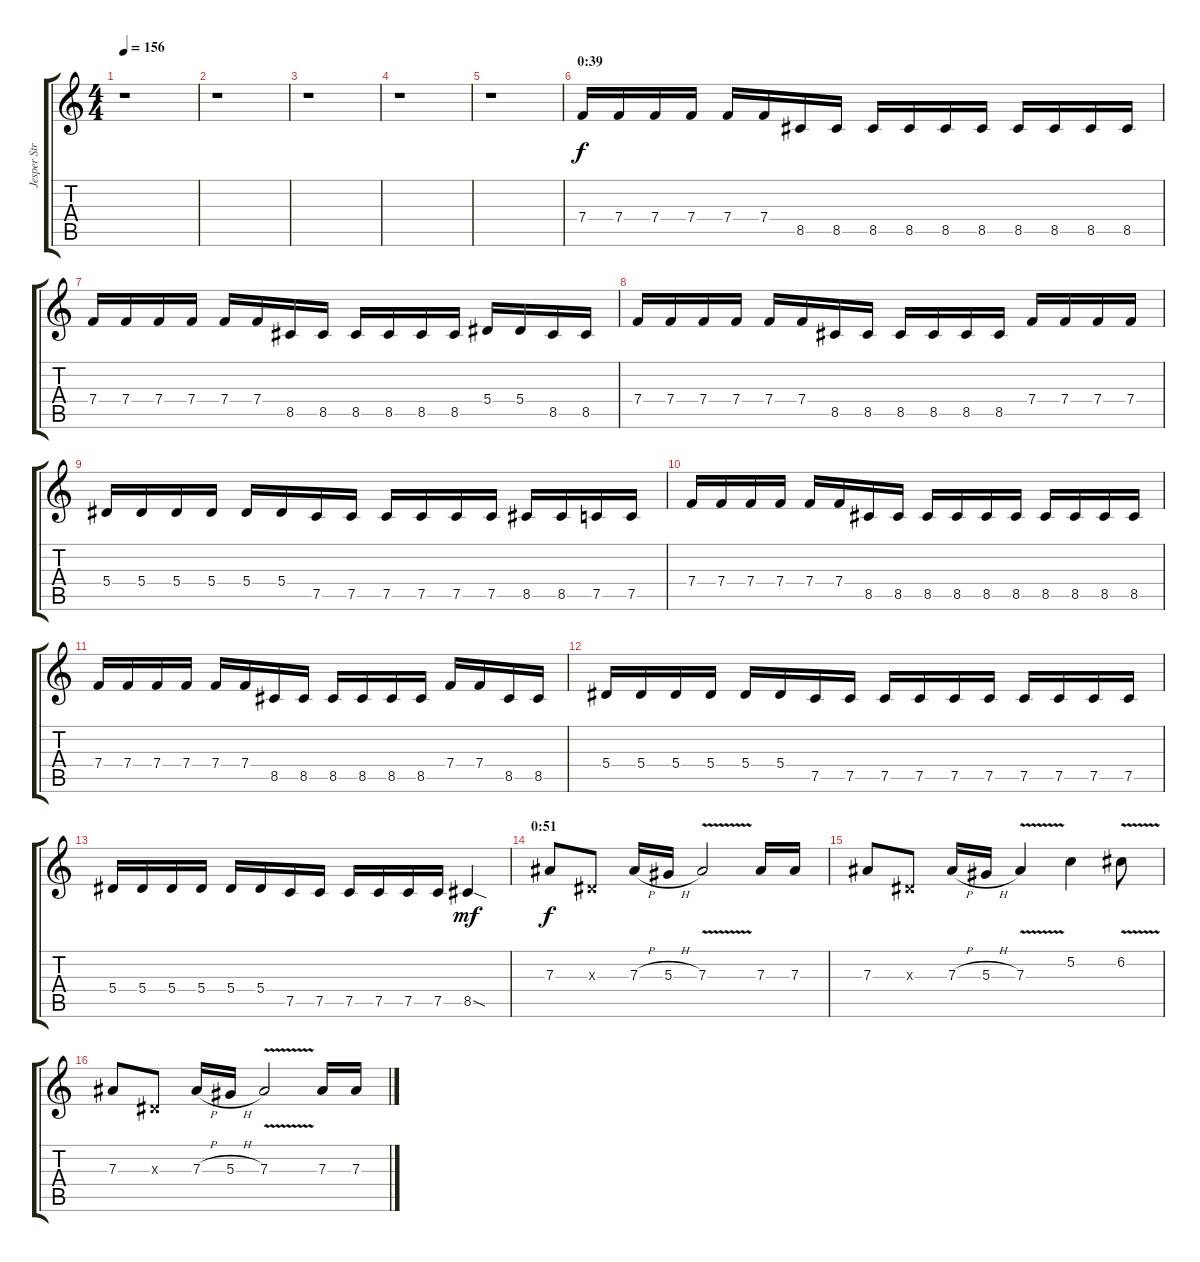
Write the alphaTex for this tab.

\track ("Jesper Strömblad" "Jesper Str") {instrument distortionguitar}
\staff {score tabs}
\tuning (C4 G3 Eb3 Bb2 F2 C2) {hide}
\ts (4 4)
\tempo 156
\clef g2
\ks c
r.1{dy mp} |
r.1 |
r.1 |
r.1 |
r.1 |
\section ("" "0:39")
7.4.16{dy f volume 16} 7.4.16 7.4.16 7.4.16 7.4.16 7.4.16 8.5.16 8.5.16 8.5.16 8.5.16 8.5.16 8.5.16 8.5.16 8.5.16 8.5.16 8.5.16 |
7.4.16 7.4.16 7.4.16 7.4.16 7.4.16 7.4.16 8.5.16 8.5.16 8.5.16 8.5.16 8.5.16 8.5.16 5.4.16 5.4.16 8.5.16 8.5.16 |
7.4.16 7.4.16 7.4.16 7.4.16 7.4.16 7.4.16 8.5.16 8.5.16 8.5.16 8.5.16 8.5.16 8.5.16 7.4.16 7.4.16 7.4.16 7.4.16 |
5.4.16 5.4.16 5.4.16 5.4.16 5.4.16 5.4.16 7.5.16 7.5.16 7.5.16 7.5.16 7.5.16 7.5.16 8.5.16 8.5.16 7.5.16 7.5.16 |
7.4.16 7.4.16 7.4.16 7.4.16 7.4.16 7.4.16 8.5.16 8.5.16 8.5.16 8.5.16 8.5.16 8.5.16 8.5.16 8.5.16 8.5.16 8.5.16 |
7.4.16 7.4.16 7.4.16 7.4.16 7.4.16 7.4.16 8.5.16 8.5.16 8.5.16 8.5.16 8.5.16 8.5.16 7.4.16 7.4.16 8.5.16 8.5.16 |
5.4.16 5.4.16 5.4.16 5.4.16 5.4.16 5.4.16 7.5.16 7.5.16 7.5.16 7.5.16 7.5.16 7.5.16 7.5.16 7.5.16 7.5.16 7.5.16 |
5.4.16 5.4.16 5.4.16 5.4.16 5.4.16 5.4.16 7.5.16 7.5.16 7.5.16 7.5.16 7.5.16 7.5.16 8.5{sod}.4{dy mf} |
\section ("" "0:51")
7.3.8{dy f} 0.3{x}.8 7.3{h}.16 5.3{h}.16 7.3{v}.2 7.3.16 7.3.16 |
7.3.8 0.3{x}.8 7.3{h}.16 5.3{h}.16 7.3{v}.4 5.2.4 6.2{v}.8 |
7.3.8 0.3{x}.8 7.3{h}.16 5.3{h}.16 7.3{v}.2 7.3.16 7.3.16
